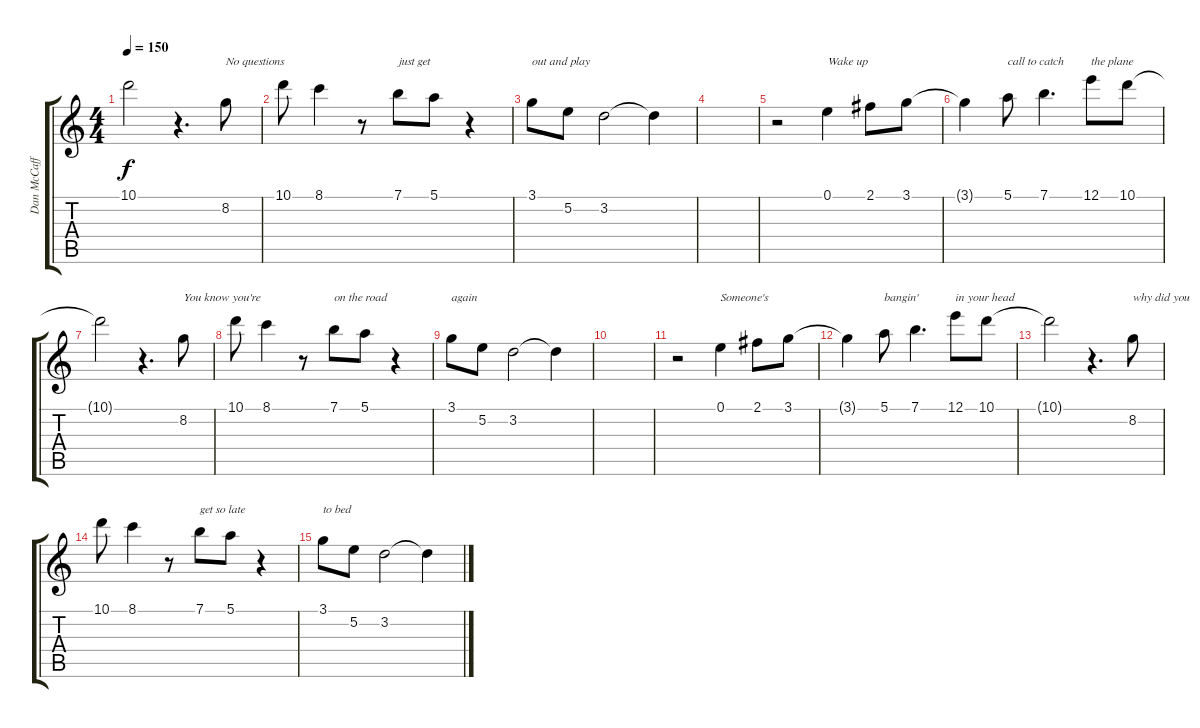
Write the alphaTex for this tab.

\track ("Dan McCafferty (vocals)" "Dan McCaff") {instrument electricguitarjazz}
\staff {score tabs}
\tuning (E4 B3 G3 D3 A2 E2) {hide}
\ts (4 4)
\tempo 150
\clef g2
\ks c
10.1{t}.2{dy f} r.4{d} 8.2.8{txt "No questions"} |
10.1.8 8.1.4 r.8 7.1.8{txt "just get"} 5.1.8 r.4 |
3.1.8{txt "out and play"} 5.2.8 3.2.2 3.2{t}.4 |
|
r.2 0.1.4{txt "Wake up"} 2.1.8 3.1.8 |
3.1{t}.4 5.1.8{txt "call to catch"} 7.1.4{d} 12.1.8{txt "the plane"} 10.1.8 |
10.1{t}.2 r.4{d} 8.2.8{txt "You know you're"} |
10.1.8 8.1.4 r.8 7.1.8{txt "on the road"} 5.1.8 r.4 |
3.1.8{txt "again"} 5.2.8 3.2.2 3.2{t}.4 |
|
r.2 0.1.4{txt "Someone's"} 2.1.8 3.1.8 |
3.1{t}.4 5.1.8{txt "bangin'"} 7.1.4{d} 12.1.8{txt "in your head"} 10.1.8 |
10.1{t}.2 r.4{d} 8.2.8{txt "why did you"} |
10.1.8 8.1.4 r.8 7.1.8{txt "get so late"} 5.1.8 r.4 |
3.1.8{txt "to bed"} 5.2.8 3.2.2 3.2{t}.4
